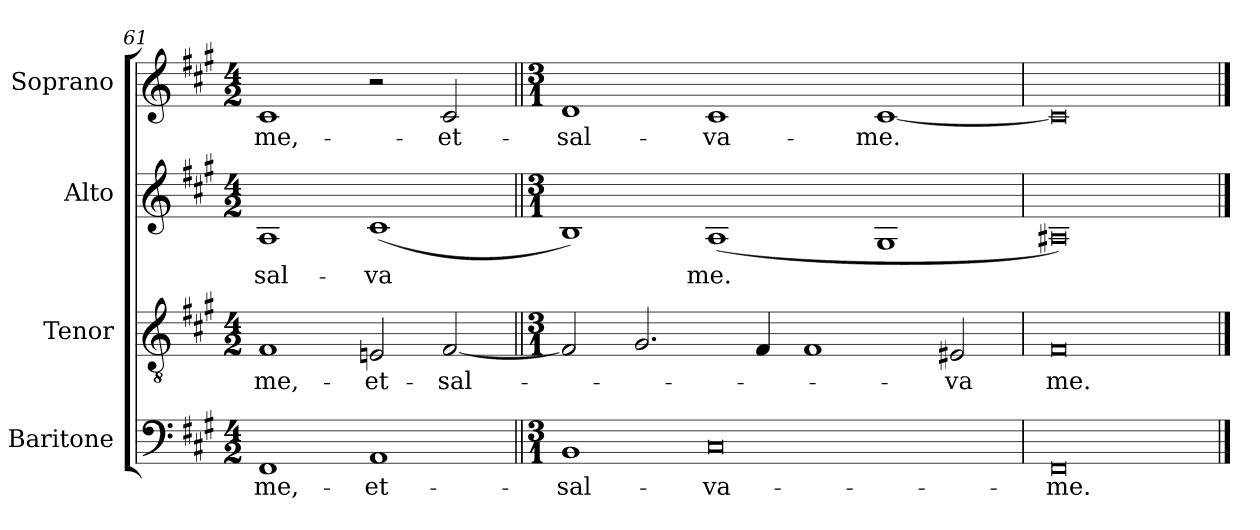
**kern	**text	**kern	**text	**kern	**text	**kern	**text
*part4	*part4	*part3	*part3	*part2	*part2	*part1	*part1
*staff4	*staff4	*staff3	*staff3	*staff2	*staff2	*staff1	*staff1
*I"Baritone	*	*I"Tenor	*	*I"Alto	*	*I"Soprano	*
*I'B.	*	*I'T.	*	*I'A.	*	*I'S/A.	*
*clefF4	*	*clefGv2	*	*clefG2	*	*clefG2	*
*	*	*ITrd7c12	*	*	*	*	*
*k[f#c#g#]	*	*k[f#c#g#]	*	*k[f#c#g#]	*	*k[f#c#g#]	*
*A:	*	*A:	*	*A:	*	*A:	*
*M4/2	*	*M4/2	*	*M4/2	*	*M4/2	*
=61	=61	=61	=61	=61	=61	=61	=61
!	!LO:LY:b:color=#000000	!	!	!	!	!	!
!	!	!	!LO:LY:b:color=#000000	!	!	!	!
!	!	!	!	!	!LO:LY:b:color=#000000	!	!
!	!	!	!	!	!	!	!LO:LY:b:color=#000000
1FF#i	-me,-	1FF#i	-me,-	1Ai	-sal-	1c#i	-me,-
!	!LO:LY:b:color=#000000	!	!	!	!	!	!
!	!	!	!LO:LY:b:color=#000000	!	!	!	!
!	!	!	!	!	!LO:LY:b:color=#000000	!	!
1AAi	-et-	2EEni/	-et-	(1c#i	-va	2r	.
!	!	!	!LO:LY:b:color=#000000	!	!	!	!
!	!	!	!	!	!	!	!LO:LY:b:color=#000000
.	.	[2FF#i/	-sal-	.	.	2c#i/	-et-
=62||	=62||	=62||	=62||	=62||	=62||	=62||	=62||
*M3/1	*	*M3/1	*	*M3/1	*	*M3/1	*
!	!LO:LY:b:color=#000000	!	!	!	!	!	!
!	!	!	!	!	!	!	!LO:LY:b:color=#000000
1BBi	-sal-	2FF#i/]	.	1Bi)	.	1di	-sal-
.	.	2.GG#i/	.	.	.	.	.
!	!LO:LY:b:color=#000000	!	!	!	!	!	!
!	!	!	!	!	!LO:LY:b:color=#000000	!	!
!	!	!	!	!	!	!	!LO:LY:b:color=#000000
0C#i	-va-	.	.	(1Ai	me.	1c#i	-va-
.	.	4FF#i/	.	.	.	.	.
.	.	1FF#i	.	.	.	.	.
!	!	!	!	!	!	!	!LO:LY:b:color=#000000
.	.	.	.	1G#i	.	[1c#i	-me.
!	!	!	!LO:LY:b:color=#000000	!	!	!	!
.	.	2EE#Xi/	-va	.	.	.	.
=63	=63	=63	=63	=63	=63	=63	=63
!	!LO:LY:b:color=#000000	!	!	!	!	!	!
!	!	!	!LO:LY:b:color=#000000	!	!	!	!
0FF#i	-me.-	0FF#i	me.-	0A#Xi)	.	0c#i]	.
==	==	==	==	==	==	==	==
*-	*-	*-	*-	*-	*-	*-	*-
